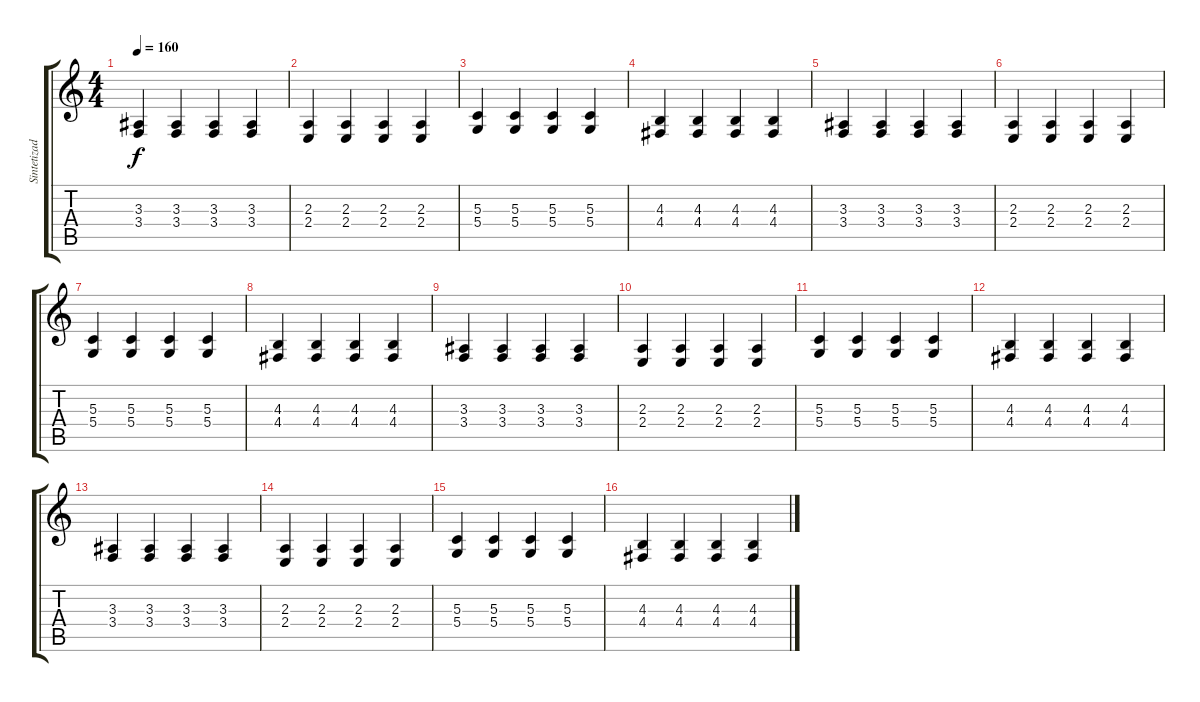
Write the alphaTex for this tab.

\track ("Sintetizador" "Sintetizad") {instrument synthstrings2}
\staff {score tabs}
\tuning (E4 B3 G3 D3 A2 E2) {hide}
\ts (4 4)
\tempo 160
\clef g2
\ks c
(3.3 3.4).4{dy f} (3.3 3.4).4 (3.3 3.4).4 (3.3 3.4).4 |
(2.3 2.4).4 (2.3 2.4).4 (2.3 2.4).4 (2.3 2.4).4 |
(5.3 5.4).4 (5.3 5.4).4 (5.3 5.4).4 (5.3 5.4).4 |
(4.3 4.4).4 (4.3 4.4).4 (4.3 4.4).4 (4.3 4.4).4 |
(3.3 3.4).4 (3.3 3.4).4 (3.3 3.4).4 (3.3 3.4).4 |
(2.3 2.4).4 (2.3 2.4).4 (2.3 2.4).4 (2.3 2.4).4 |
(5.3 5.4).4 (5.3 5.4).4 (5.3 5.4).4 (5.3 5.4).4 |
(4.3 4.4).4 (4.3 4.4).4 (4.3 4.4).4 (4.3 4.4).4 |
(3.3 3.4).4 (3.3 3.4).4 (3.3 3.4).4 (3.3 3.4).4 |
(2.3 2.4).4 (2.3 2.4).4 (2.3 2.4).4 (2.3 2.4).4 |
(5.3 5.4).4 (5.3 5.4).4 (5.3 5.4).4 (5.3 5.4).4 |
(4.3 4.4).4 (4.3 4.4).4 (4.3 4.4).4 (4.3 4.4).4 |
(3.3 3.4).4 (3.3 3.4).4 (3.3 3.4).4 (3.3 3.4).4 |
(2.3 2.4).4 (2.3 2.4).4 (2.3 2.4).4 (2.3 2.4).4 |
(5.3 5.4).4 (5.3 5.4).4 (5.3 5.4).4 (5.3 5.4).4 |
(4.3 4.4).4 (4.3 4.4).4 (4.3 4.4).4 (4.3 4.4).4
